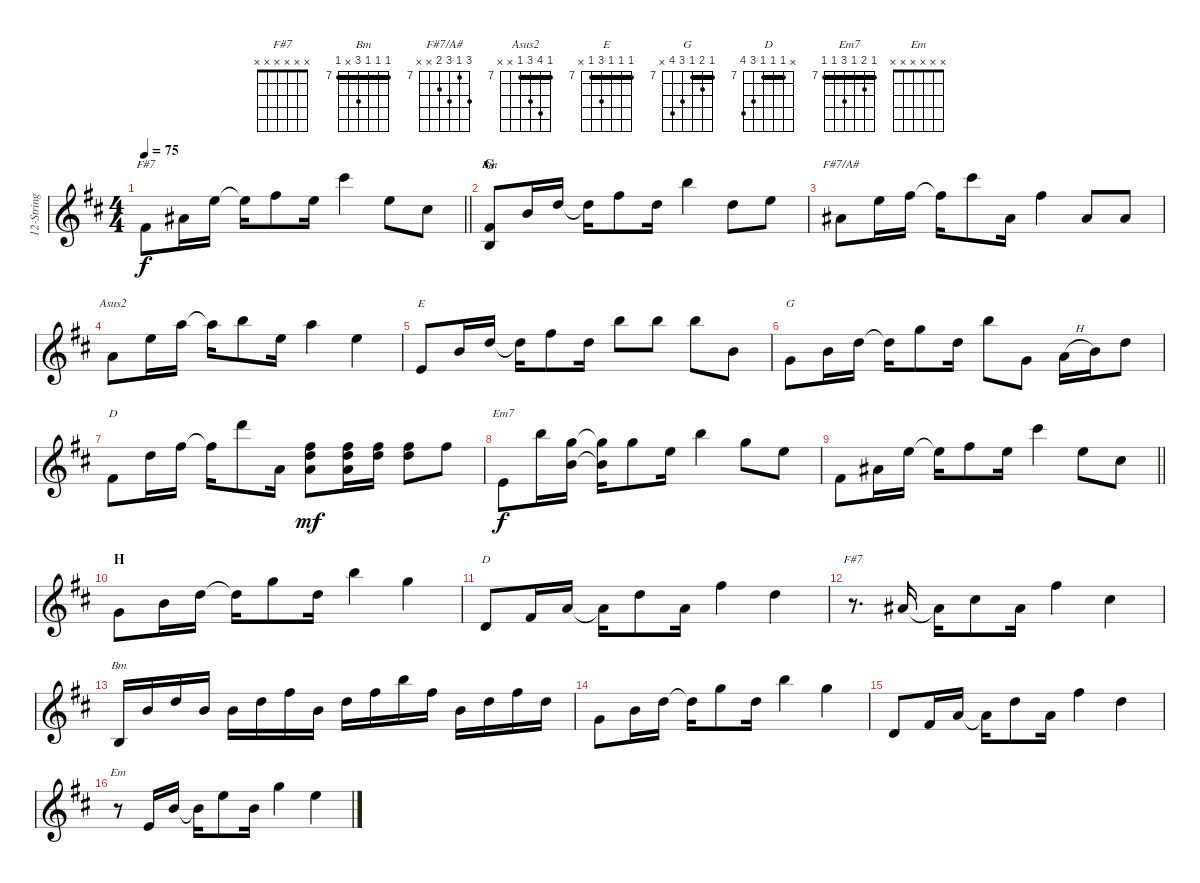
\track ("12-String Guitar" "12-String ") {instrument acousticguitarsteel}
\staff {score}
\tuning (E4 B3 G3 D3 A2 E2) {hide}
\chord ("F#7" 9 7 9 8 9 x) {firstfret 7}
\chord ("Bm" 7 7 7 9 9 7) {firstfret 7 barre 7}
\chord ("F#7/A#" 9 7 9 8 x x) {firstfret 7}
\chord ("Asus2" 7 10 9 7 x x) {firstfret 7 barre 7}
\chord ("E" 7 7 7 9 7 x) {firstfret 7 barre 7}
\chord ("G" 7 8 7 9 10 x) {firstfret 7 barre 7}
\chord ("D" 10 7 7 7 9 x) {firstfret 7 barre 7}
\chord ("Em7" 7 8 7 9 7 7) {firstfret 7 barre 7}
\chord ("D" x 7 7 7 9 10) {firstfret 7 barre 7}
\chord ("F#7" x x x x x x)
\chord ("Bm" 7 7 7 9 x 7) {firstfret 7 barre 7}
\chord ("Em" x x x x x x)
\ts (4 4)
\tempo 75
\clef g2
\barLineRight lightlight
\ks d
9.5.8{ch "F#7" dy f} 8.4.16 9.3.16 9.3{t}.16 7.2.8 9.3.16 9.1.4 9.3.8 11.4.8 |
\section ("" "G")
(9.5 7.6).8{ch "Bm"} 9.4.16 7.3.16 7.3{t}.16 7.2.8 7.3.16 7.1.4 7.3.8 9.3.8 |
8.4.8{ch "F#7/A#"} 9.3.16 7.2.16 7.2{t}.16 9.1.8 8.4.16 7.2.4 8.4.8 8.4.8 |
7.4.8{ch "Asus2"} 9.3.16 10.2.16 10.2{t}.16 7.1.8 9.3.16 10.2.4 9.3.4 |
7.5.8{ch "E"} 9.4.16 7.3.16 7.3{t}.16 7.2.8 7.3.16 7.1.8 7.1.8 7.1.8 9.4.8 |
10.5.8{ch "G"} 9.4.16 7.3.16 7.3{t}.16 8.2.8 7.3.16 7.1.8 10.5.8 7.4{h}.16 9.4.16 7.3.8 |
9.5.8{ch "D"} 7.3.16 7.2.16 7.2{t}.16 10.1.8 7.4.16 (7.2 7.3 7.4).8{dy mf} (7.2 7.3 7.4).16 (7.2 7.3).16 (7.2 7.3).8 7.2.8 |
7.5.8{ch "Em7" dy f} 7.1.16 (8.2 9.4).16 (8.2{t} 9.4{t}).16 8.2.8 9.3.16 7.1.4 8.2.8 9.3.8 |
\barLineRight lightlight
9.5.8 8.4.16 9.3.16 9.3{t}.16 7.2.8 9.3.16 9.1.4 9.3.8 11.4.8 |
\section ("" "H")
10.5.8 9.4.16 7.3.16 7.3{t}.16 8.2.8 7.3.16 7.1.4 8.2.4 |
10.6.8{ch "D"} 9.5.16 7.4.16 7.4{t}.16 7.3.8 7.4.16 7.2.4 7.3.4 |
r.8{d ch "F#7"} 13.5.16 13.5{t}.16 11.4.8 13.5.16 11.3.4 11.4.4 |
7.6.16{ch "Bm"} 9.4.16 7.3.16 9.4.16 9.4.16 7.3.16 7.2.16 9.4.16 7.3.16 7.2.16 7.1.16 7.2.16 9.4.16 7.3.16 7.2.16 7.3.16 |
10.5.8 9.4.16 7.3.16 7.3{t}.16 8.2.8 7.3.16 7.1.4 8.2.4 |
10.6.8 9.5.16 7.4.16 7.4{t}.16 7.3.8 7.4.16 7.2.4 7.3.4 |
r.8{ch "Em"} 7.5.16 9.4.16 9.4{t}.16 9.3.8 9.4.16 8.2.4 9.3.4
